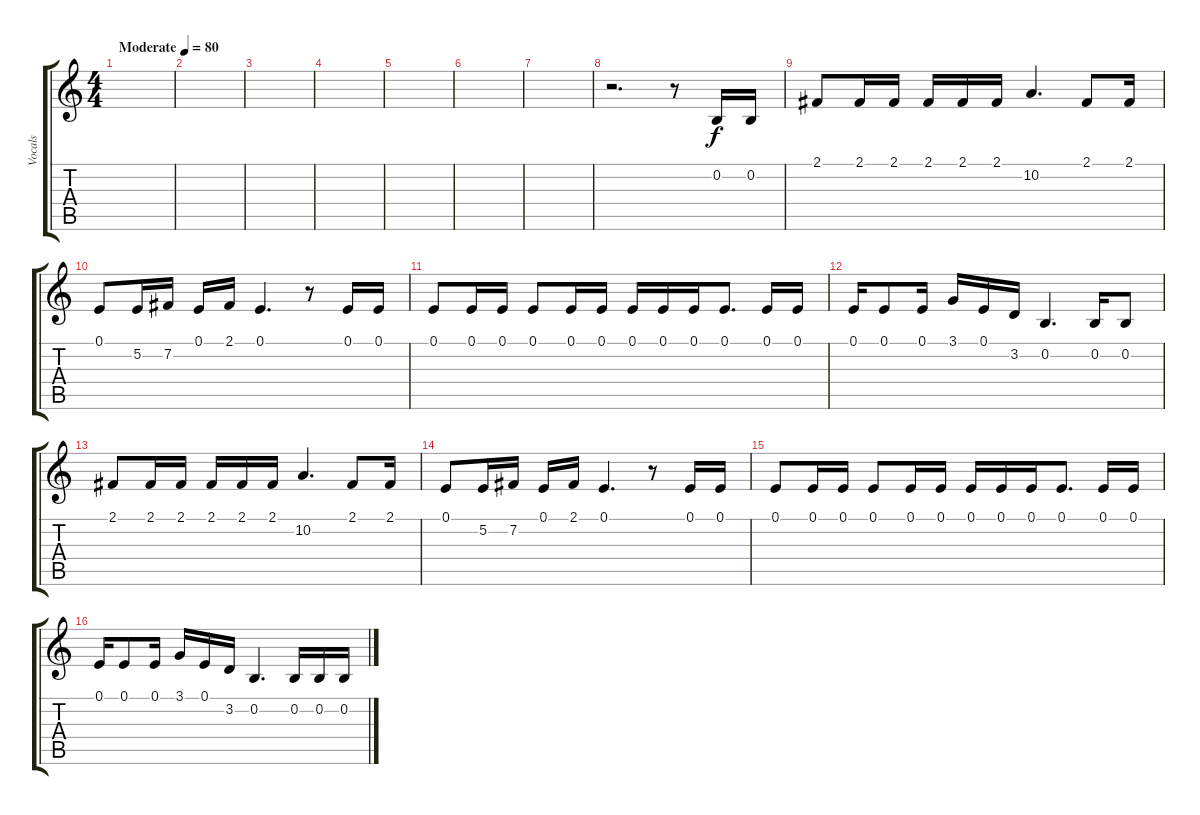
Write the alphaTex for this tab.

\track ("Vocals" "Vocals") {instrument altosax}
\staff {score tabs}
\tuning (E4 B3 G3 D3 A2 E2) {hide}
\ts (4 4)
\tempo (80 "Moderate")
\clef g2
\ks c
|
|
|
|
|
|
|
r.2{d} r.8 0.2.16 0.2.16 |
2.1.8 2.1.16 2.1.16 2.1.16 2.1.16 2.1.16 10.2.4{d} 2.1.8 2.1.16 |
0.1.8 5.2.16 7.2.16 0.1.16 2.1.16 0.1.4{d} r.8 0.1.16 0.1.16 |
0.1.8 0.1.16 0.1.16 0.1.8 0.1.16 0.1.16 0.1.16 0.1.16 0.1.16 0.1.8{d} 0.1.16 0.1.16 |
0.1.16 0.1.8 0.1.16 3.1.16 0.1.16 3.2.16 0.2.4{d} 0.2.16 0.2.8 |
2.1.8 2.1.16 2.1.16 2.1.16 2.1.16 2.1.16 10.2.4{d} 2.1.8 2.1.16 |
0.1.8 5.2.16 7.2.16 0.1.16 2.1.16 0.1.4{d} r.8 0.1.16 0.1.16 |
0.1.8 0.1.16 0.1.16 0.1.8 0.1.16 0.1.16 0.1.16 0.1.16 0.1.16 0.1.8{d} 0.1.16 0.1.16 |
0.1.16 0.1.8 0.1.16 3.1.16 0.1.16 3.2.16 0.2.4{d} 0.2.16 0.2.16 0.2.16
